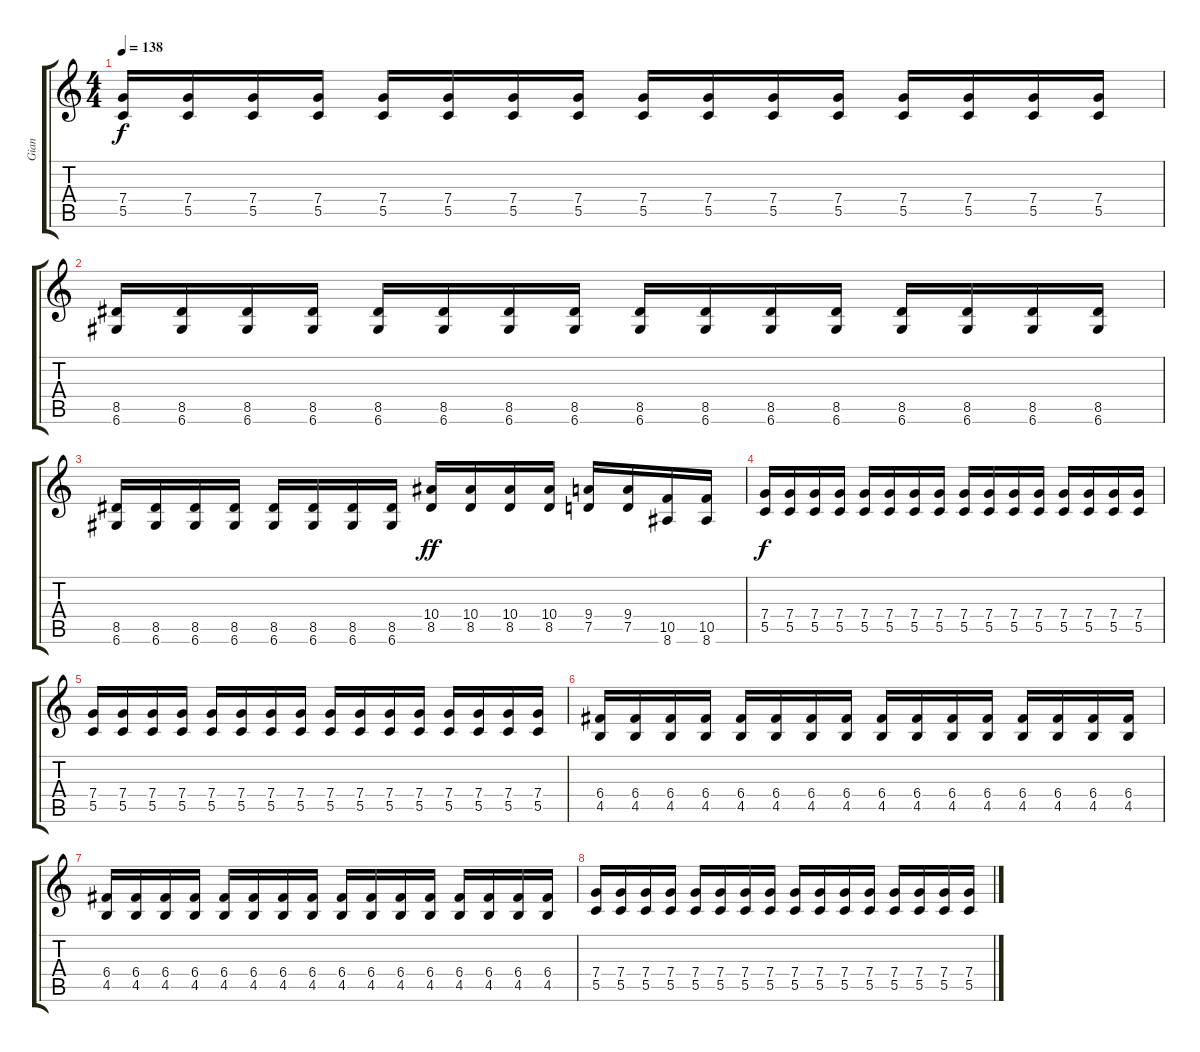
\track ("Gian" "Gian") {instrument distortionguitar}
\staff {score tabs}
\tuning (D4 A3 F3 C3 G2 D2) {hide}
\ts (4 4)
\tempo 138
\clef g2
\ks c
(7.4 5.5).16{dy f} (7.4 5.5).16 (7.4 5.5).16 (7.4 5.5).16 (7.4 5.5).16 (7.4 5.5).16 (7.4 5.5).16 (7.4 5.5).16 (7.4 5.5).16 (7.4 5.5).16 (7.4 5.5).16 (7.4 5.5).16 (7.4 5.5).16 (7.4 5.5).16 (7.4 5.5).16 (7.4 5.5).16 |
(8.5 6.6).16 (8.5 6.6).16 (8.5 6.6).16 (8.5 6.6).16 (8.5 6.6).16 (8.5 6.6).16 (8.5 6.6).16 (8.5 6.6).16 (8.5 6.6).16 (8.5 6.6).16 (8.5 6.6).16 (8.5 6.6).16 (8.5 6.6).16 (8.5 6.6).16 (8.5 6.6).16 (8.5 6.6).16 |
(8.5 6.6).16 (8.5 6.6).16 (8.5 6.6).16 (8.5 6.6).16 (8.5 6.6).16 (8.5 6.6).16 (8.5 6.6).16 (8.5 6.6).16 (10.4 8.5).16{dy ff} (10.4 8.5).16 (10.4 8.5).16 (10.4 8.5).16 (9.4 7.5).16 (9.4 7.5).16 (10.5 8.6).16 (10.5 8.6).16 |
(7.4 5.5).16{dy f} (7.4 5.5).16 (7.4 5.5).16 (7.4 5.5).16 (7.4 5.5).16 (7.4 5.5).16 (7.4 5.5).16 (7.4 5.5).16 (7.4 5.5).16 (7.4 5.5).16 (7.4 5.5).16 (7.4 5.5).16 (7.4 5.5).16 (7.4 5.5).16 (7.4 5.5).16 (7.4 5.5).16 |
(7.4 5.5).16 (7.4 5.5).16 (7.4 5.5).16 (7.4 5.5).16 (7.4 5.5).16 (7.4 5.5).16 (7.4 5.5).16 (7.4 5.5).16 (7.4 5.5).16 (7.4 5.5).16 (7.4 5.5).16 (7.4 5.5).16 (7.4 5.5).16 (7.4 5.5).16 (7.4 5.5).16 (7.4 5.5).16 |
(6.4 4.5).16 (6.4 4.5).16 (6.4 4.5).16 (6.4 4.5).16 (6.4 4.5).16 (6.4 4.5).16 (6.4 4.5).16 (6.4 4.5).16 (6.4 4.5).16 (6.4 4.5).16 (6.4 4.5).16 (6.4 4.5).16 (6.4 4.5).16 (6.4 4.5).16 (6.4 4.5).16 (6.4 4.5).16 |
(6.4 4.5).16 (6.4 4.5).16 (6.4 4.5).16 (6.4 4.5).16 (6.4 4.5).16 (6.4 4.5).16 (6.4 4.5).16 (6.4 4.5).16 (6.4 4.5).16 (6.4 4.5).16 (6.4 4.5).16 (6.4 4.5).16 (6.4 4.5).16 (6.4 4.5).16 (6.4 4.5).16 (6.4 4.5).16 |
(7.4 5.5).16 (7.4 5.5).16 (7.4 5.5).16 (7.4 5.5).16 (7.4 5.5).16 (7.4 5.5).16 (7.4 5.5).16 (7.4 5.5).16 (7.4 5.5).16 (7.4 5.5).16 (7.4 5.5).16 (7.4 5.5).16 (7.4 5.5).16 (7.4 5.5).16 (7.4 5.5).16 (7.4 5.5).16
